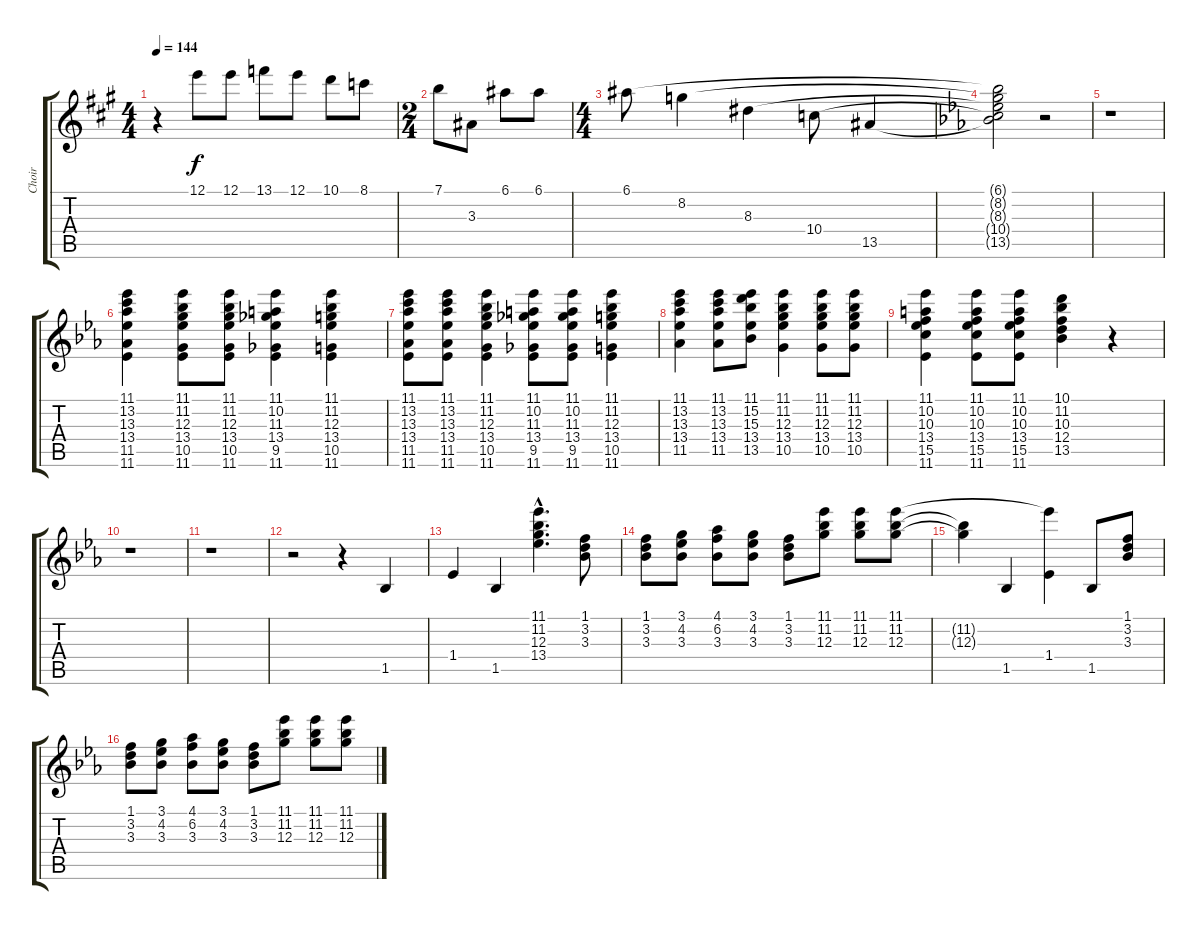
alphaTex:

\track ("Choir" "Choir") {instrument flute}
\staff {score tabs}
\tuning (E5 B4 G4 D4 A3 E3) {hide}
\ts (4 4)
\tempo 144
\clef g2
\ks a
r.4{dy f} 12.1.8 12.1.8 13.1.8 12.1.8 10.1.8 8.1.8 |
\ts (2 4)
7.1.8 3.3.8 6.1.8 6.1.8 |
\ts (4 4)
6.1.8 8.2.4 8.3.4 10.4.8 13.5.4 |
\ks eb
(6.1{t} 8.2{t} 8.3{t} 10.4{t} 13.5{t}).2 r.2 |
r.1 |
(11.1 13.2 13.3 13.4 11.5 11.6).4 (11.1 11.2 12.3 13.4 10.5 11.6).8 (11.1 11.2 12.3 13.4 10.5 11.6).8 (11.1 10.2 11.3 13.4 9.5 11.6).4 (11.1 11.2 12.3 13.4 10.5 11.6).4 |
(11.1 13.2 13.3 13.4 11.5 11.6).8 (11.1 13.2 13.3 13.4 11.5 11.6).8 (11.1 11.2 12.3 13.4 10.5 11.6).4 (11.1 10.2 11.3 13.4 9.5 11.6).8 (11.1 10.2 11.3 13.4 9.5 11.6).8 (11.1 11.2 12.3 13.4 10.5 11.6).4 |
(11.1 13.2 13.3 13.4 11.5).4 (11.1 13.2 13.3 13.4 11.5).8 (11.1 15.2 15.3 13.4 13.5).8 (11.1 11.2 12.3 13.4 10.5).4 (11.1 11.2 12.3 13.4 10.5).8 (11.1 11.2 12.3 13.4 10.5).8 |
(11.1 10.2 10.3 13.4 15.5 11.6).4 (11.1 10.2 10.3 13.4 15.5 11.6).8 (11.1 10.2 10.3 13.4 15.5 11.6).8 (10.1 11.2 10.3 12.4 13.5).4 r.4 |
r.1 |
r.1 |
r.2 r.4 1.5.4 |
1.4.4 1.5.4 (11.1{hac} 11.2{hac} 12.3{hac} 13.4{hac}).4{d} (1.1 3.2 3.3).8 |
(1.1 3.2 3.3).8 (3.1 4.2 3.3).8 (4.1 6.2 3.3).8 (3.1 4.2 3.3).8 (1.1 3.2 3.3).8 (11.1 11.2 12.3).8 (11.1 11.2 12.3).8 (11.1 11.2 12.3).8 |
(11.2{t} 12.3{t}).4 1.5.4 (11.1{t} 1.4).4 1.5.8 (1.1 3.2 3.3).8 |
(1.1 3.2 3.3).8 (3.1 4.2 3.3).8 (4.1 6.2 3.3).8 (3.1 4.2 3.3).8 (1.1 3.2 3.3).8 (11.1 11.2 12.3).8 (11.1 11.2 12.3).8 (11.1 11.2 12.3).8
